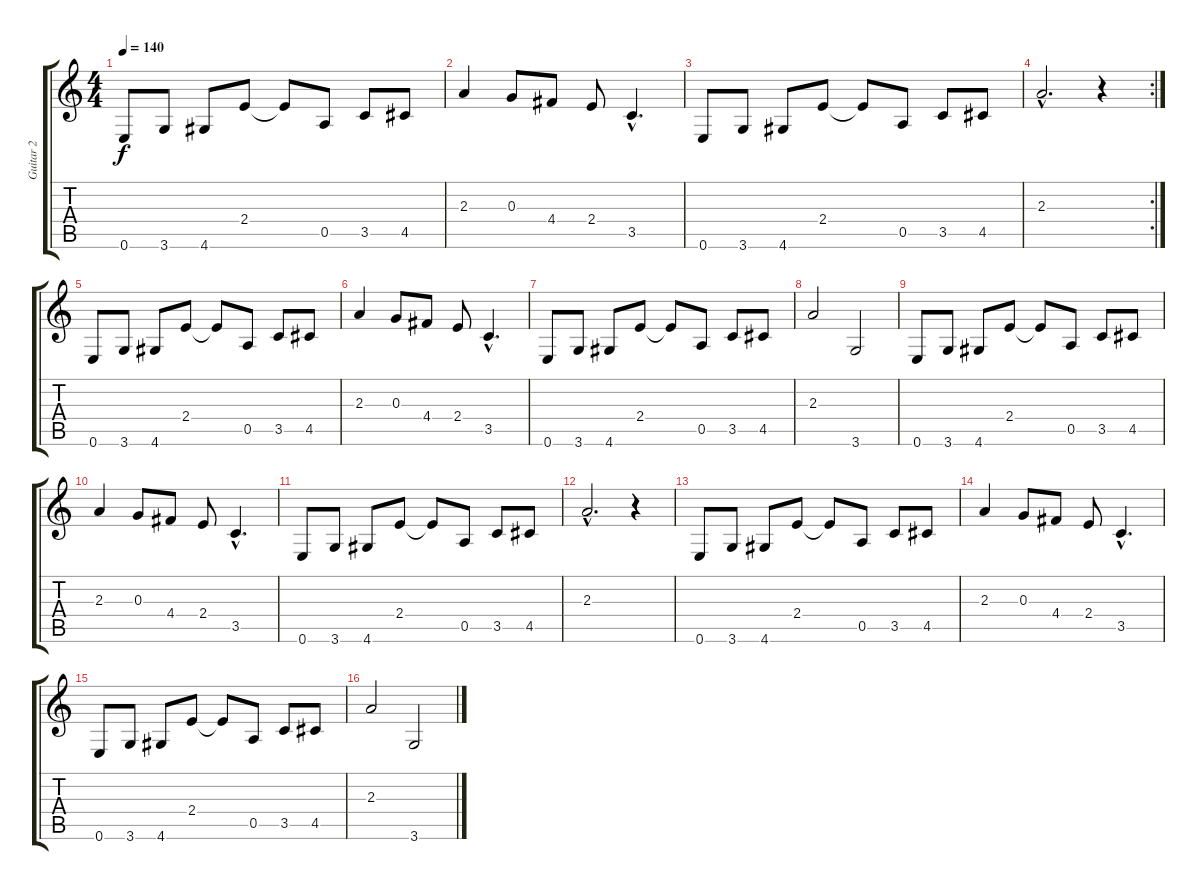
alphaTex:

\track ("Guitar 2" "Guitar 2") {instrument distortionguitar}
\staff {score tabs}
\tuning (E4 B3 G3 D3 A2 E2) {hide}
\ts (4 4)
\tempo 140
\clef g2
\ks c
0.6.8{dy f} 3.6.8 4.6.8 2.4.8 2.4{t}.8 0.5.8 3.5.8 4.5.8 |
2.3.4 0.3.8 4.4.8 2.4.8 3.5{hac}.4{d} |
0.6.8 3.6.8 4.6.8 2.4.8 2.4{t}.8 0.5.8 3.5.8 4.5.8 |
\rc 2
2.3{hac}.2{d} r.4 |
0.6.8 3.6.8 4.6.8 2.4.8 2.4{t}.8 0.5.8 3.5.8 4.5.8 |
2.3.4 0.3.8 4.4.8 2.4.8 3.5{hac}.4{d} |
0.6.8 3.6.8 4.6.8 2.4.8 2.4{t}.8 0.5.8 3.5.8 4.5.8 |
2.3.2 3.6.2 |
0.6.8 3.6.8 4.6.8 2.4.8 2.4{t}.8 0.5.8 3.5.8 4.5.8 |
2.3.4 0.3.8 4.4.8 2.4.8 3.5{hac}.4{d} |
0.6.8 3.6.8 4.6.8 2.4.8 2.4{t}.8 0.5.8 3.5.8 4.5.8 |
2.3{hac}.2{d} r.4 |
0.6.8 3.6.8 4.6.8 2.4.8 2.4{t}.8 0.5.8 3.5.8 4.5.8 |
2.3.4 0.3.8 4.4.8 2.4.8 3.5{hac}.4{d} |
0.6.8 3.6.8 4.6.8 2.4.8 2.4{t}.8 0.5.8 3.5.8 4.5.8 |
2.3.2 3.6.2
